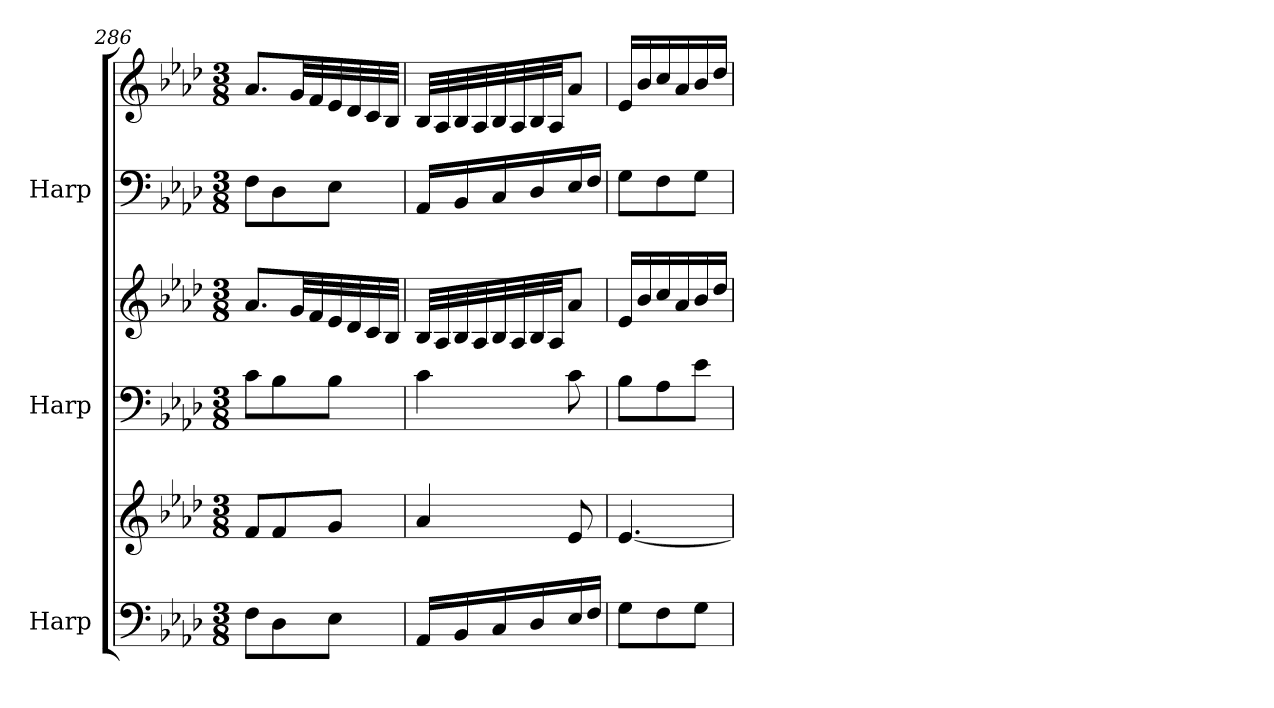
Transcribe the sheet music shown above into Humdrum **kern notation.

**kern	**kern	**kern	**kern	**kern	**kern
*part3	*part3	*part2	*part2	*part1	*part1
*staff6	*staff5	*staff4	*staff3	*staff2	*staff1
*I"Harp	*	*I"Harp	*	*I"Harp	*
*I'Hp	*	*I'Hp	*	*I'Hp	*
*clefF4	*clefG2	*clefF4	*clefG2	*clefF4	*clefG2
*k[b-e-a-d-]	*k[b-e-a-d-]	*k[b-e-a-d-]	*k[b-e-a-d-]	*k[b-e-a-d-]	*k[b-e-a-d-]
*M3/8	*M3/8	*M3/8	*M3/8	*M3/8	*M3/8
=286	=286	=286	=286	=286	=286
8F\L	8f/L	8c\L	8.a-/L	8F\L	8.a-/L
8D-\	8f/	8B-\	.	8D-\	.
.	.	.	32g/LL	.	32g/LL
.	.	.	32f/	.	32f/
8E-\J	8g/J	8B-\J	32e-/	8E-\J	32e-/
.	.	.	32d-/	.	32d-/
.	.	.	32c/	.	32c/
.	.	.	32B-/JJJ	.	32B-/JJJ
=287	=287	=287	=287	=287	=287
16AA-/LL	4a-/	4c\	32B-/LLL	16AA-/LL	32B-/LLL
.	.	.	32A-/	.	32A-/
16BB-/	.	.	32B-/	16BB-/	32B-/
.	.	.	32A-/	.	32A-/
16C/	.	.	32B-/	16C/	32B-/
.	.	.	32A-/	.	32A-/
16D-/	.	.	32B-/	16D-/	32B-/
.	.	.	32A-/JJ	.	32A-/JJ
16E-/	8e-/	8c\	8a-/J	16E-/	8a-/J
16F/JJ	.	.	.	16F/JJ	.
=288	=288	=288	=288	=288	=288
8G\L	[4.e-/	8B-\L	16e-/LL	8G\L	16e-/LL
.	.	.	16b-/	.	16b-/
8F\	.	8A-\	16cc/	8F\	16cc/
.	.	.	16a-/	.	16a-/
8G\J	.	8e-\J	16b-/	8G\J	16b-/
.	.	.	16dd-/JJ	.	16dd-/JJ
=	=	=	=	=	=
*-	*-	*-	*-	*-	*-
